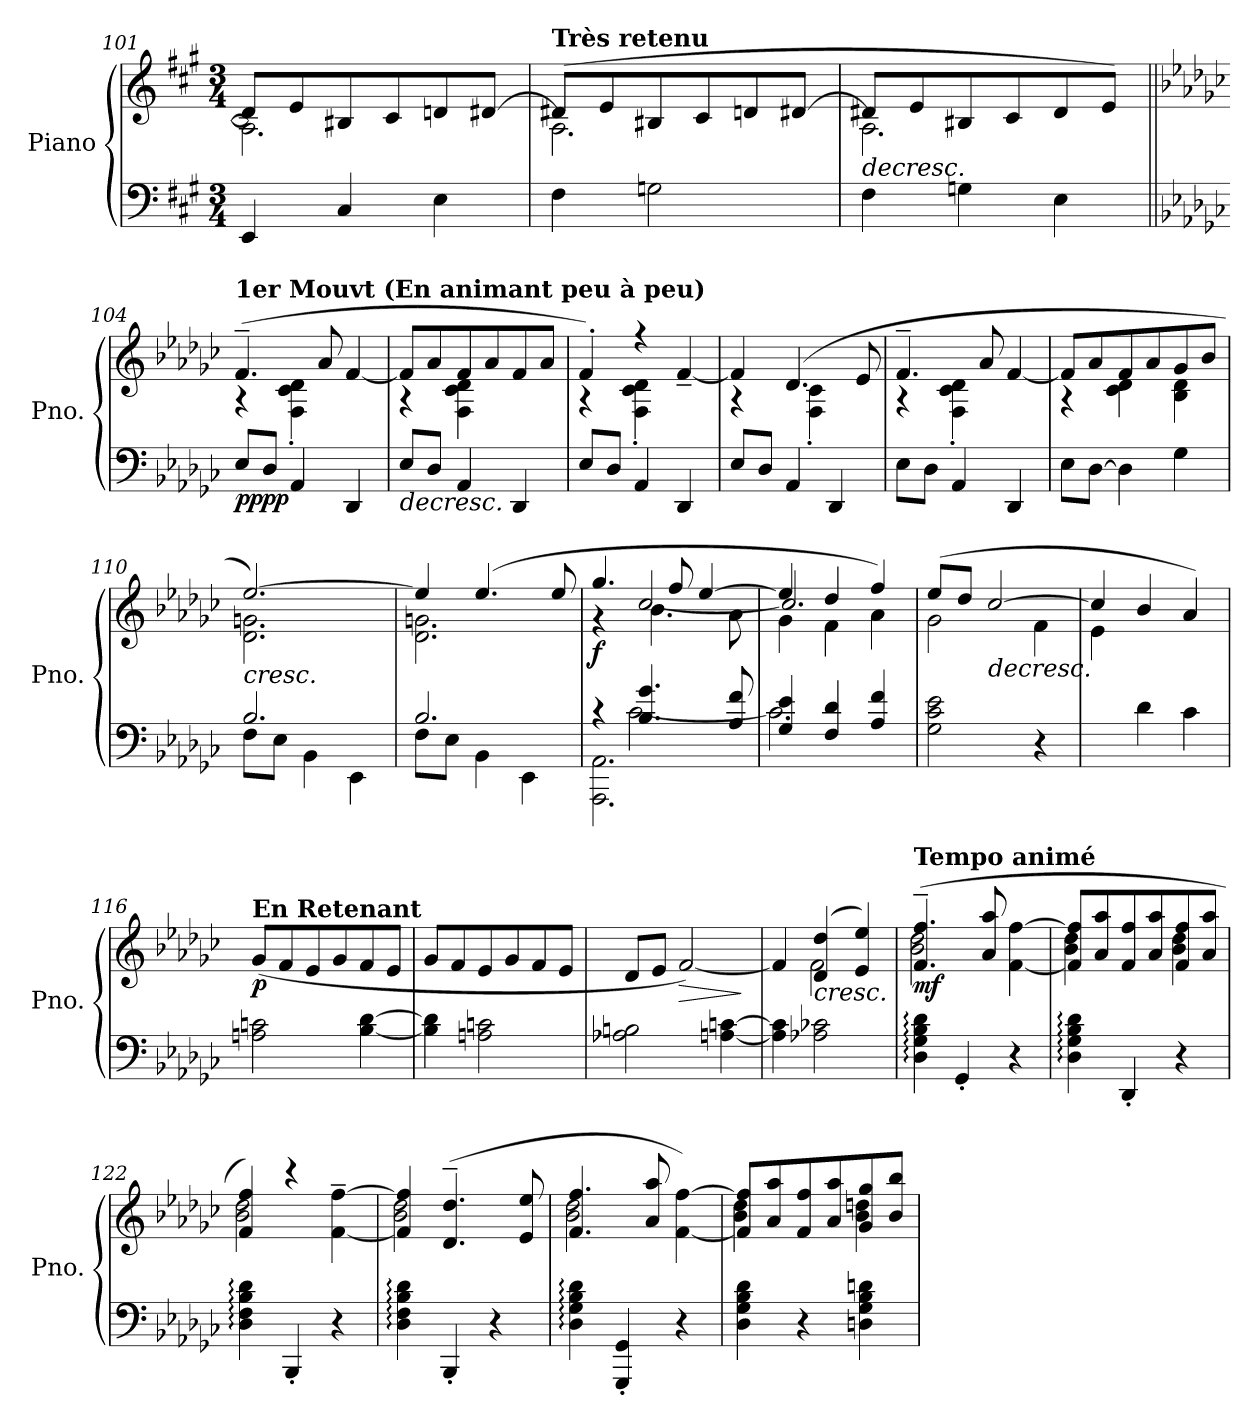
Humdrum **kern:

**kern	**kern	**dynam
*part1	*part1	*part1
*staff2	*staff1	*staff1/2
*I"Piano	*	*
*I'Pno.	*	*
*clefF4	*clefG2	*
*k[f#c#g#]	*k[f#c#g#]	*
*M3/4	*M3/4	*
=101	=101	=101
*	*^	*
4EE/	8d#/L]	2.A\]	.
.	8e/	.	.
4C#/	8B#X/	.	.
.	8c#/	.	.
4E\	8dn/	.	.
.	[8d#X/J	.	.
=102	=102	=102	=102
!	!LO:TX:a:B:t=Très retenu	!	!
!	!	!	!LO:DY:b
!	!	!	!LO:DY:n=1:b
4F#\	(>8d#X/L]	2.A\	other-dynamics p
.	8e/	.	.
2Gn\	8B#X/	.	.
.	8c#/	.	.
.	8dn/	.	.
.	[8d#X/J	.	.
!!LO:LB:g=z	!!
=103	=103	=103	=103
!	!	!	!LO:HP:b
4F#\	8d#X/L]	2.A\	>
.	8e/	.	.
4Gn\	8B#X/	.	.
.	8c#/	.	.
4E\	8d#/	.	.
.	8e/J)	.	.
=104||	=104||	=104||	=104||
*k[b-e-a-d-g-c-]	*k[b-e-a-d-g-c-]	*	*
!	!LO:TX:a:B:t=1er Mouvt (En animant peu à peu)	!	!
!	!	!	!LO:DY:b=2
!	!	!	!LO:DY:n=1:b
8E-/L	(>4.f~>/	4r	pp pp
8D-/J	.	.	.
4AA-/	.	4F\' 4c-\' 4d-\'	.
.	8a-/	.	.
4DD-/	[4f/	4ryy	.
*	*v	*v	*
.	.	]
=105	=105	=105
!	!	!LO:HP:b=2
*	*^	*
8E-/L	8f/L]	4r	>
8D-/J	8a-/	.	.
4AA-/	8f/	4F\ 4c-\ 4d-\	.
.	8a-/	.	.
4DD-/	8f/	4ryy	.
.	8a-/J	.	.
=106	=106	=106	=106
8E-/L	4f'/)	4r	.
8D-/J	.	.	.
4AA-/	4r	4F\' 4c-\' 4d-\'	.
4DD-/	[4f~/	4ryy	.
=107	=107	=107	=107
8E-/L	4f/]	4r	.
8D-/J	.	.	.
4AA-/	(>4.d-/	4F\' 4c-\'	.
4DD-/	.	4ryy	.
.	8e-/	.	.
!!LO:LB:g=z	!!
=108	=108	=108	=108
8E-\L	4.f~>/	4r	.
8D-\J	.	.	.
4AA-/	.	4F\' 4c-\' 4d-\'	.
.	8a-/	.	.
4DD-/	[4f/	4ryy	.
=109	=109	=109	=109
8E-\L	8f/L]	4r	.
[8D-\J	8a-/	.	.
4D-\]	8f/	4c-\ 4d-\	.
.	8a-/	.	.
4G-\	8g-/	4B-\ 4d-\	.
.	8b-/J	.	.
=110	=110	=110	=110
*^	*	*	*
!	!	!	!	!LO:HP:b
8F\L	2.B-/	[2.ee-/)	2.d-\ 2.gn\	<
8E-\J	.	.	.	.
4BB-\	.	.	.	.
4EE-\	.	.	.	.
=111	=111	=111	=111	=111
8F\L	2.B-/	4ee-/]	2.d-\ 2.gn\	.
8E-\J	.	.	.	.
4BB-\	.	(>4.ee-/	.	.
4EE-\	.	.	.	.
.	.	8ee-/	.	]
=112	=112	=112	=112	=112
*	*^	*	*^	*
!	!	!	!	!	!	!LO:DY:b
4r	4ryy	2.AAA-\ 2.AA-\	4.gg-i/	4r	4ryy	f
4.B-/ 4.g-/	[2c-\	.	.	[2cc-/	4.b-\	.
.	.	.	8ff/	.	.	.
.	.	.	[4ee-/	.	.	.
8A-/ 8f/	.	.	.	.	8a-\	.
*	*v	*v	*	*	*	*
!!LO:LB:g=z	!!	!!
=113	=113	=113	=113	=113	=113
4G-/ 4e-/	2.c-\]	4ee-/]	2.cc-/]	4g-\	.
4F/ 4d-/	.	4dd-/	.	4f\	.
4A-/ 4f/	.	4ff/)	.	4a-\	.
*v	*v	*	*	*	*
*	*	*v	*v	*
=114	=114	=114	=114
2G-\ 2c-\ 2e-\	(>8ee-/L	(<2g-\	.
.	8dd-/J	.	.
!	!	!	!LO:HP:b
.	[2cc-/	.	>
4r	.	4f\	.
=115	=115	=115	=115
*^	*	*	*
4ryy	2.ryy	4cc-/]	4e-\	.
4d-\	.	4b-/	2ryy	.
4c-\)	.	4a-/)	.	.
*v	*v	*	*	*
*	*v	*v	*
.	.	[
=116	=116	=116
!	!LO:TX:a:B:t=En Retenant	!
!	!	!LO:DY:b
2An\ 2cn\	(<8g-/L	p
.	8f/	.
.	8e-/	.
.	8g-/	.
[4B-\ [4d-\	8f/	.
.	8e-/J	.
=117	=117	=117
4B-\] 4d-\]	8g-/L	.
.	8f/	.
2An\ 2cn\	8e-/	.
.	8g-/	.
.	8f/	.
.	8e-/J	.
!!LO:LB:g=z
=118	=118	=118
!	!	!LO:DY:b
!	!	!LO:DY:n=1:b
2A-X\ 2Bn\	8d-/L	other-dynamics p
.	8e-/J	.
!	!	!LO:HP:b
.	[2f/)	>
[4An\ [4cn\	.	.
.	.	]
=119	=119	=119
*	*^	*
4An\] 4cn\]	4f/]	4ryy	.
!	!	!	!LO:HP:b
2A-X\ 2c-X\	(>4d-/ 4dd-/	2f\	<
.	4e-/ 4ee-/)	.	.
*	*v	*v	*
.	.	]
=120	=120	=120
*	*^	*
!	!LO:TX:a:B:t=Tempo animé	!	!
!	!	!	!LO:DY:b
4D-\: 4G-\: 4B-\: 4d-\:	(>4.f/~ 4.ff/~	2b-\ 2dd-\	mf
4GG-'/	.	.	.
.	8a-/ 8aa-/	.	.
4r	[4f\ [4ff\	4ryy	.
=121	=121	=121	=121
4D-\: 4G-\: 4B-\: 4d-\:	8f/] 8ff/]L	4b-\ 4dd-\	.
.	8a-/ 8aa-/	.	.
4DD-'/	8f/ 8ff/	4ryy	.
.	8a-/ 8aa-/	.	.
4r	8f/ 8ff/	4b-\ 4dd-\	.
.	8a-/ 8aa-/J	.	.
=122	=122	=122	=122
4D-\: 4F\: 4B-\: 4d-\:	4f/ 4ff/)	2b-\ 2dd-\	.
4BBB-'/	4r	.	.
4r	[4f\~ [4ff\~	4ryy	.
!!LO:PB:g=z	!!
=123	=123	=123	=123
4D-\: 4F\: 4B-\: 4d-\:	4f/] 4ff/]	2b-\ 2dd-\	.
4BBB-'/	(>4.d-/~> 4.dd-/~>	.	.
4r	.	4ryy	.
.	8e-/ 8ee-/	.	.
=124	=124	=124	=124
4D-\: 4G-\: 4B-\: 4d-\:	4.f/ 4.ff/	2b-\ 2dd-\	.
4GGG-/' 4GG-/'	.	.	.
.	8a-/ 8aa-/	.	.
4r	[4f\ [4ff\)	4ryy	.
=125	=125	=125	=125
4D-\ 4G-\ 4B-\ 4d-\	8f/] 8ff/]L	4b-\ 4dd-\	.
.	8a-/ 8aa-/	.	.
4r	8f/ 8ff/	4ryy	.
.	8a-/ 8aa-/	.	.
4Dn\ 4G-\ 4B-\ 4dn\	8g-/ 8gg-/	4b-\ 4ddn\	.
.	8b-/ 8bb-/J	.	.
*	*v	*v	*
.	.	[
=	=	=
*-	*-	*-
